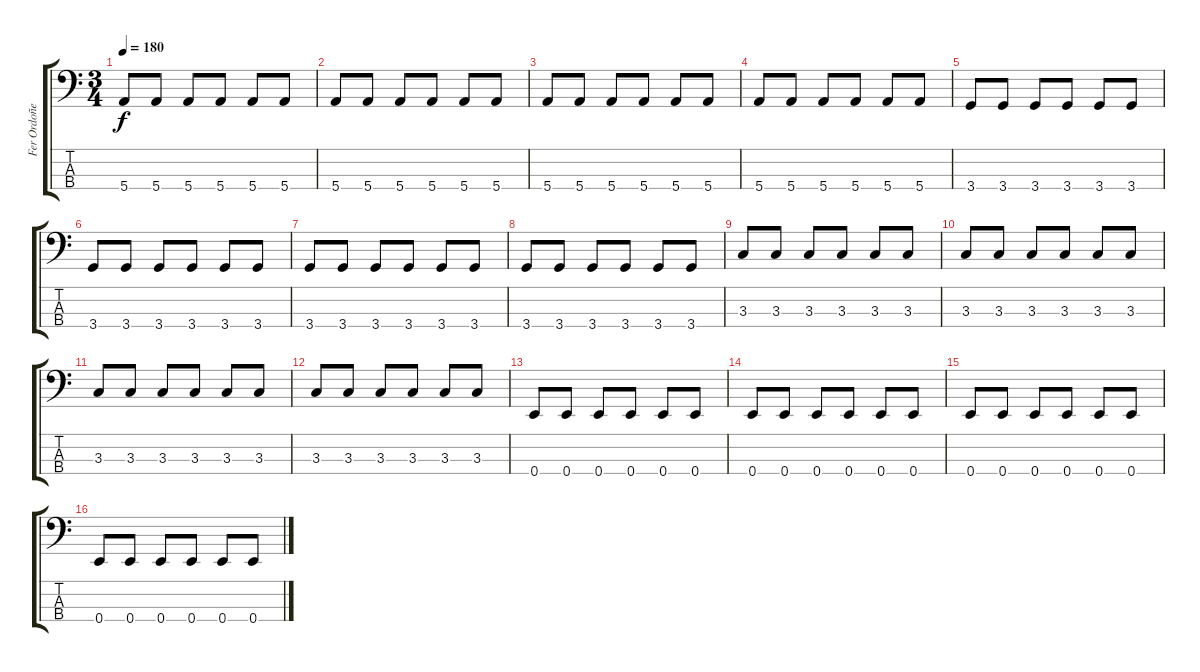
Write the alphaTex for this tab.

\track ("Fer Ordoñez" "Fer Ordoñe") {instrument electricbassfinger}
\staff {score tabs}
\tuning (G2 D2 A1 E1) {hide}
\ts (3 4)
\tempo 180
\clef f4
\ks c
5.4.8{dy f} 5.4.8 5.4.8 5.4.8 5.4.8 5.4.8 |
5.4.8 5.4.8 5.4.8 5.4.8 5.4.8 5.4.8 |
5.4.8 5.4.8 5.4.8 5.4.8 5.4.8 5.4.8 |
5.4.8 5.4.8 5.4.8 5.4.8 5.4.8 5.4.8 |
3.4.8 3.4.8 3.4.8 3.4.8 3.4.8 3.4.8 |
3.4.8 3.4.8 3.4.8 3.4.8 3.4.8 3.4.8 |
3.4.8 3.4.8 3.4.8 3.4.8 3.4.8 3.4.8 |
3.4.8 3.4.8 3.4.8 3.4.8 3.4.8 3.4.8 |
3.3.8 3.3.8 3.3.8 3.3.8 3.3.8 3.3.8 |
3.3.8 3.3.8 3.3.8 3.3.8 3.3.8 3.3.8 |
3.3.8 3.3.8 3.3.8 3.3.8 3.3.8 3.3.8 |
3.3.8 3.3.8 3.3.8 3.3.8 3.3.8 3.3.8 |
0.4.8 0.4.8 0.4.8 0.4.8 0.4.8 0.4.8 |
0.4.8 0.4.8 0.4.8 0.4.8 0.4.8 0.4.8 |
0.4.8 0.4.8 0.4.8 0.4.8 0.4.8 0.4.8 |
0.4.8 0.4.8 0.4.8 0.4.8 0.4.8 0.4.8
